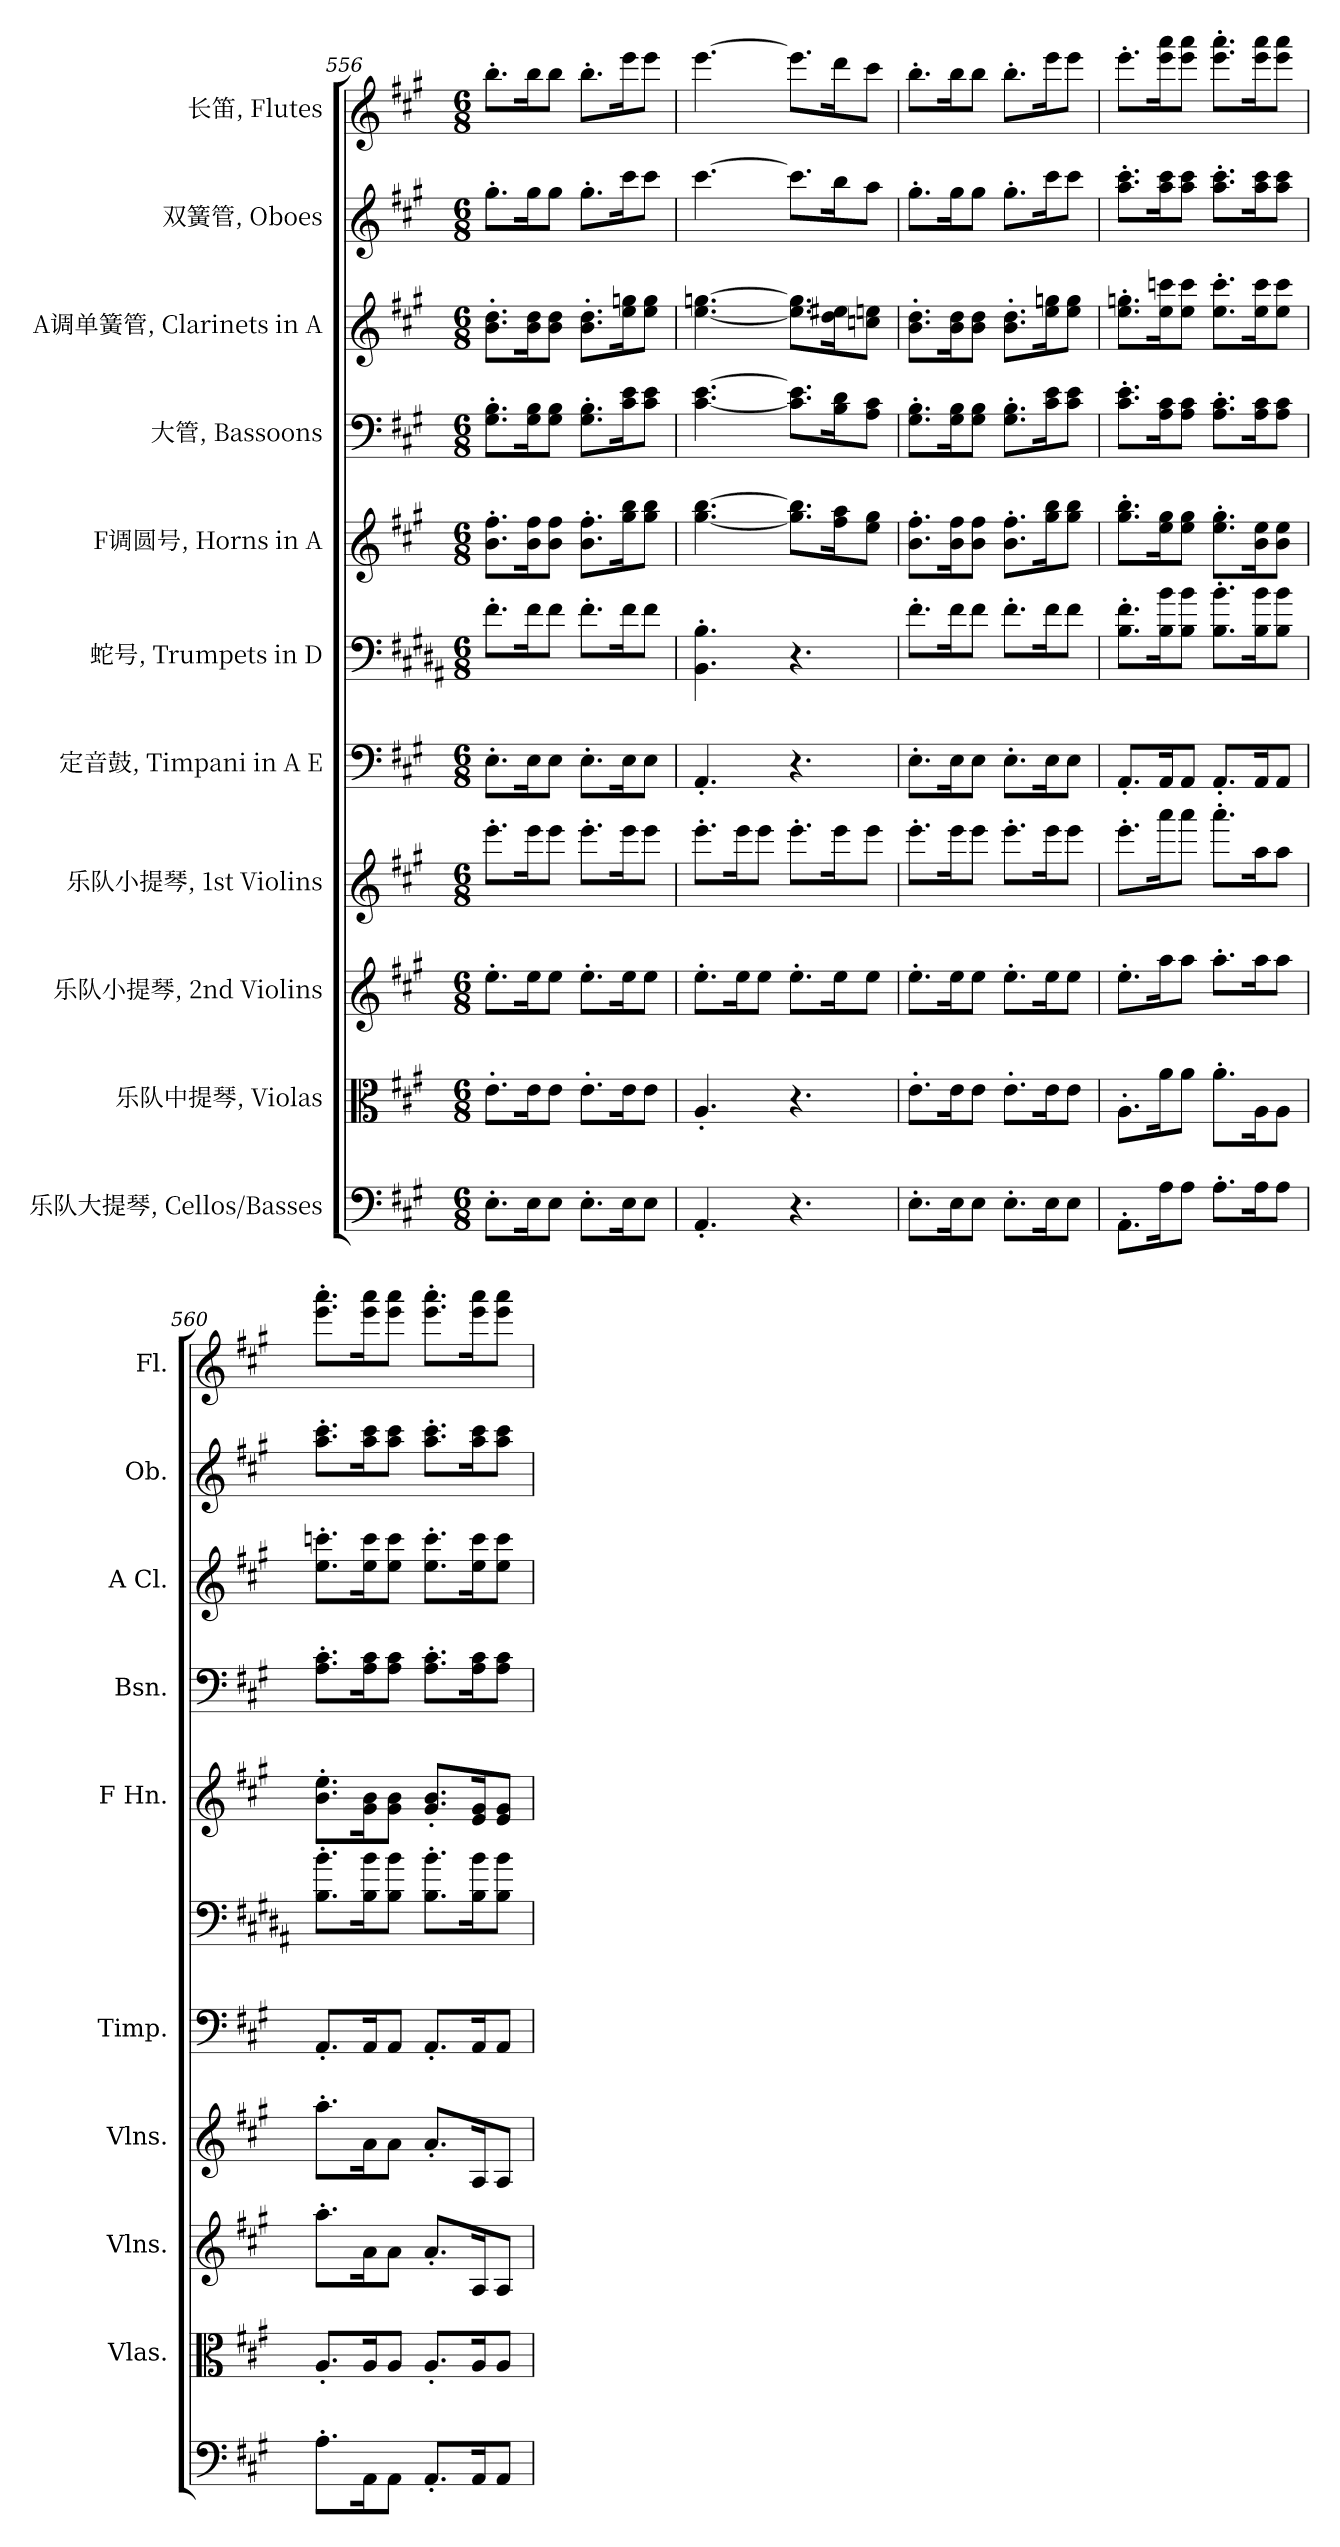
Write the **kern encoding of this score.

**kern	**kern	**kern	**kern	**kern	**kern	**kern	**kern	**kern	**kern	**kern
*part11	*part10	*part9	*part8	*part7	*part6	*part5	*part4	*part3	*part2	*part1
*staff11	*staff10	*staff9	*staff8	*staff7	*staff6	*staff5	*staff4	*staff3	*staff2	*staff1
*I"乐队大提琴, Cellos/Basses	*I"乐队中提琴, Violas	*I"乐队小提琴, 2nd Violins	*I"乐队小提琴, 1st Violins	*I"定音鼓, Timpani in A E	*I"蛇号, Trumpets in D	*I"F调圆号, Horns in A	*I"大管, Bassoons	*I"A调单簧管, Clarinets in A	*I"双簧管, Oboes	*I"长笛, Flutes
*	*I'Vlas.	*I'Vlns.	*I'Vlns.	*I'Timp.	*	*I'F Hn.	*I'Bsn.	*I'A Cl.	*I'Ob.	*I'Fl.
*clefF4	*clefC3	*clefG2	*clefG2	*clefF4	*clefF4	*clefG2	*clefF4	*clefG2	*clefG2	*clefG2
*	*	*	*	*	*ITrd1c2	*ITrd4c7	*	*ITrd2c3	*	*
*k[f#c#g#]	*k[f#c#g#]	*k[f#c#g#]	*k[f#c#g#]	*k[f#c#g#]	*k[f#c#g#]	*k[f#c#]	*k[f#c#g#]	*k[f#c#g#d#a#e#]	*k[f#c#g#]	*k[f#c#g#]
*M6/8	*M6/8	*M6/8	*M6/8	*M6/8	*M6/8	*M6/8	*M6/8	*M6/8	*M6/8	*M6/8
=556	=556	=556	=556	=556	=556	=556	=556	=556	=556	=556
8.E'\L	8.e'\L	8.ee'\L	8.eee'\L	8.E'\L	8.e'\L	8.e\' 8.b\'L	8.G#\' 8.B\'L	8.g#\' 8.b\'L	8.gg#'\L	8.bb'\L
16E\K	16e\K	16ee\K	16eee\K	16E\K	16e\K	16e\ 16b\K	16G#\ 16B\K	16g#\ 16b\K	16gg#\K	16bb\K
8E\J	8e\J	8ee\J	8eee\J	8E\J	8e\J	8e\ 8b\J	8G#\ 8B\J	8g#\ 8b\J	8gg#\J	8bb\J
8.E'\L	8.e'\L	8.ee'\L	8.eee'\L	8.E'\L	8.e'\L	8.e\' 8.b\'L	8.G#\' 8.B\'L	8.g#\' 8.b\'L	8.gg#'\L	8.bb'\L
16E\K	16e\K	16ee\K	16eee\K	16E\K	16e\K	16cc#\ 16ee\K	16c#\ 16e\K	16cc#\ 16een\K	16ccc#\K	16eee\K
8E\J	8e\J	8ee\J	8eee\J	8E\J	8e\J	8cc#\ 8ee\J	8c#\ 8e\J	8cc#\ 8ee\J	8ccc#\J	8eee\J
!!LO:PB:g=z
=557	=557	=557	=557	=557	=557	=557	=557	=557	=557	=557
4.AA'/	4.A'/	8.ee'\L	8.eee'\L	4.AA'/	4.AA\' 4.A\'	[4.cc#\ [4.ee\	[4.c#\ [4.e\	[4.cc#\ [4.een\	[4.ccc#\	[4.eee\
.	.	16ee\K	16eee\K	.	.	.	.	.	.	.
.	.	8ee\J	8eee\J	.	.	.	.	.	.	.
4.r	4.r	8.ee'\L	8.eee'\L	4.r	4.r	8.cc#\] 8.ee\]L	8.c#\] 8.e\]L	8.cc#\] 8.ee\]L	8.ccc#\L]	8.eee\L]
.	.	16ee\K	16eee\K	.	.	16b\ 16dd\K	16B\ 16d\K	16b\ 16cc##X\K	16bb\K	16ddd\K
.	.	8ee\J	8eee\J	.	.	8a\ 8cc#\J	8A\ 8c#\J	8an\ 8cc#X\J	8aa\J	8ccc#\J
=558	=558	=558	=558	=558	=558	=558	=558	=558	=558	=558
8.E'\L	8.e'\L	8.ee'\L	8.eee'\L	8.E'\L	8.e'\L	8.e\' 8.b\'L	8.G#\' 8.B\'L	8.g#\' 8.b\'L	8.gg#'\L	8.bb'\L
16E\K	16e\K	16ee\K	16eee\K	16E\K	16e\K	16e\ 16b\K	16G#\ 16B\K	16g#\ 16b\K	16gg#\K	16bb\K
8E\J	8e\J	8ee\J	8eee\J	8E\J	8e\J	8e\ 8b\J	8G#\ 8B\J	8g#\ 8b\J	8gg#\J	8bb\J
8.E'\L	8.e'\L	8.ee'\L	8.eee'\L	8.E'\L	8.e'\L	8.e\' 8.b\'L	8.G#\' 8.B\'L	8.g#\' 8.b\'L	8.gg#'\L	8.bb'\L
16E\K	16e\K	16ee\K	16eee\K	16E\K	16e\K	16cc#\ 16ee\K	16c#\ 16e\K	16cc#\ 16een\K	16ccc#\K	16eee\K
8E\J	8e\J	8ee\J	8eee\J	8E\J	8e\J	8cc#\ 8ee\J	8c#\ 8e\J	8cc#\ 8ee\J	8ccc#\J	8eee\J
=559	=559	=559	=559	=559	=559	=559	=559	=559	=559	=559
8.AA'\L	8.A'\L	8.ee'\L	8.eee'\L	8.AA'/L	8.A\' 8.e\'L	8.cc#\' 8.ee\'L	8.c#\' 8.e\'L	8.cc#\' 8.een\'L	8.aa\' 8.ccc#\'L	8.eee'\L
16A\K	16a\K	16aa\K	16aaa\K	16AA/K	16A\ 16a\K	16a\ 16cc#\K	16A\ 16c#\K	16cc#\ 16aan\K	16aa\ 16ccc#\K	16eee\ 16aaa\K
8A\J	8a\J	8aa\J	8aaa\J	8AA/J	8A\ 8a\J	8a\ 8cc#\J	8A\ 8c#\J	8cc#\ 8aa\J	8aa\ 8ccc#\J	8eee\ 8aaa\J
8.A'\L	8.a'\L	8.aa'\L	8.aaa'\L	8.AA'/L	8.A\' 8.a\'L	8.a\' 8.cc#\'L	8.A\' 8.c#\'L	8.cc#\' 8.aa\'L	8.aa\' 8.ccc#\'L	8.eee\' 8.aaa\'L
16A\K	16A\K	16aa\K	16aa\K	16AA/K	16A\ 16a\K	16e\ 16a\K	16A\ 16c#\K	16cc#\ 16aa\K	16aa\ 16ccc#\K	16eee\ 16aaa\K
8A\J	8A\J	8aa\J	8aa\J	8AA/J	8A\ 8a\J	8e\ 8a\J	8A\ 8c#\J	8cc#\ 8aa\J	8aa\ 8ccc#\J	8eee\ 8aaa\J
=560	=560	=560	=560	=560	=560	=560	=560	=560	=560	=560
8.A'\L	8.A'/L	8.aa'\L	8.aa'\L	8.AA'/L	8.A\' 8.a\'L	8.e\' 8.a\'L	8.A\' 8.c#\'L	8.cc#\' 8.aan\'L	8.aa\' 8.ccc#\'L	8.eee\' 8.aaa\'L
16AA\K	16A/K	16a\K	16a\K	16AA/K	16A\ 16a\K	16c#\ 16e\K	16A\ 16c#\K	16cc#\ 16aa\K	16aa\ 16ccc#\K	16eee\ 16aaa\K
8AA\J	8A/J	8a\J	8a\J	8AA/J	8A\ 8a\J	8c#\ 8e\J	8A\ 8c#\J	8cc#\ 8aa\J	8aa\ 8ccc#\J	8eee\ 8aaa\J
8.AA'/L	8.A'/L	8.a'/L	8.a'/L	8.AA'/L	8.A\' 8.a\'L	8.c#/' 8.e/'L	8.A\' 8.c#\'L	8.cc#\' 8.aa\'L	8.aa\' 8.ccc#\'L	8.eee\' 8.aaa\'L
16AA/K	16A/K	16A/K	16A/K	16AA/K	16A\ 16a\K	16A/ 16c#/K	16A\ 16c#\K	16cc#\ 16aa\K	16aa\ 16ccc#\K	16eee\ 16aaa\K
8AA/J	8A/J	8A/J	8A/J	8AA/J	8A\ 8a\J	8A/ 8c#/J	8A\ 8c#\J	8cc#\ 8aa\J	8aa\ 8ccc#\J	8eee\ 8aaa\J
=	=	=	=	=	=	=	=	=	=	=
*-	*-	*-	*-	*-	*-	*-	*-	*-	*-	*-
